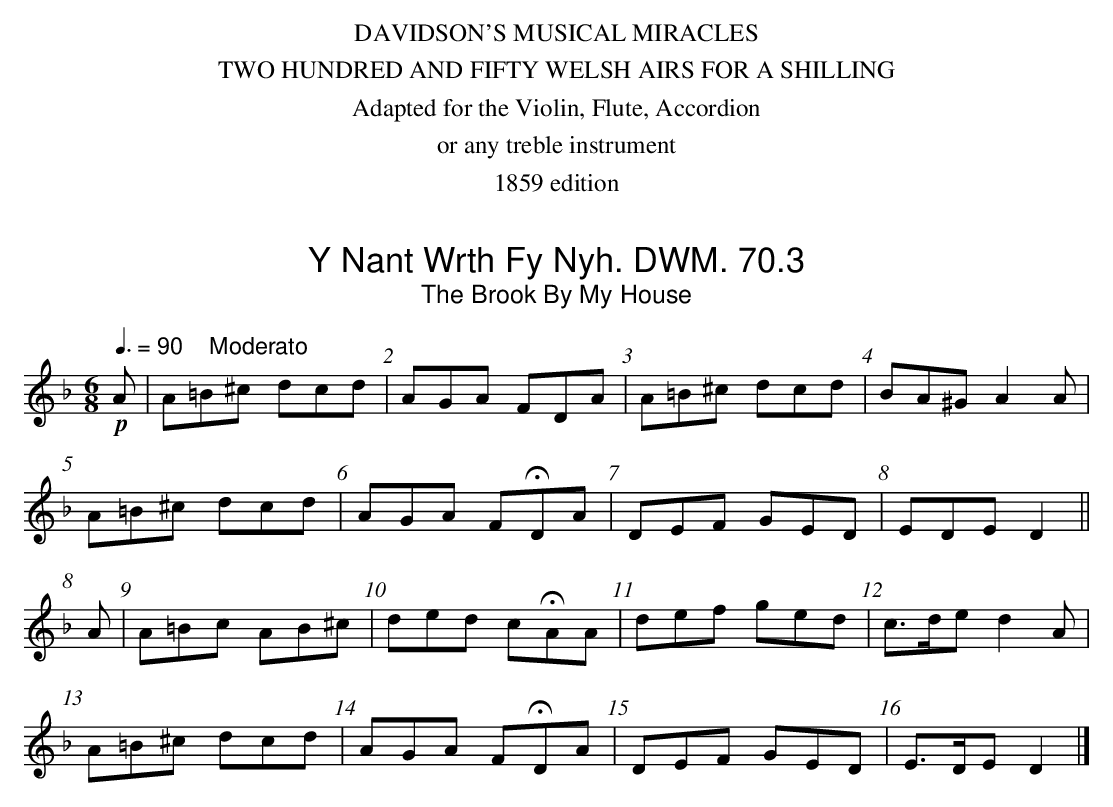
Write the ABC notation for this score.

X:1
T:Nant Wrth Fy Nyh. DWM. 70.3, Y
T:Brook By My House, The
M:6/8
L:1/8
Q:3/8=90 "    Moderato
K:Dm
!p!A|A=B^c dcd|AGA FDA|A=B^c dcd|BA^G A2A|
A=B^c dcd|AGA FHDA|DEF GED|EDE D2||
A|A=Bc AB^c|ded cHAA|def ged|c>de d2A|
A=B^c dcd|AGA FHDA|DEF GED|E>DE D2|]
